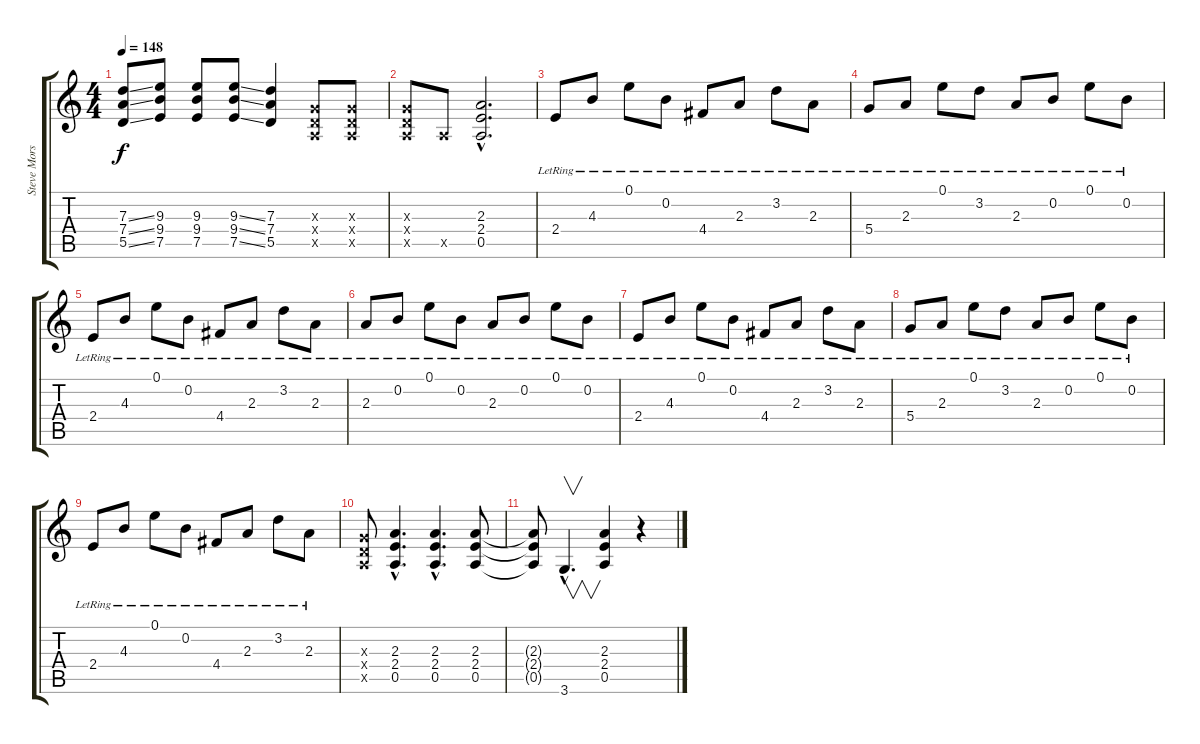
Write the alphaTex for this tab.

\track ("Steve Morse Solo & Rythmn" "Steve Mors") {instrument overdrivenguitar}
\staff {score tabs}
\tuning (E4 B3 G3 D3 A2 E2) {hide}
\ts (4 4)
\tempo 148
\clef g2
\ks c
(7.3{ss} 7.4{ss} 5.5{ss}).8{dy f} (9.3 9.4 7.5).8 (9.3 9.4 7.5).8 (9.3{ss} 9.4{ss} 7.5{ss}).8 (7.3 7.4 5.5).4 (0.3{x} 0.4{x} 0.5{x}).8 (0.3{x} 0.4{x} 0.5{x}).8 |
(0.3{x} 0.4{x} 0.5{x}).8 0.5{x}.8 (2.3{hac} 2.4{hac} 0.5{hac}).2{d} |
2.4{lr}.8 4.3{lr}.8 0.1{lr}.8 0.2{lr}.8 4.4{lr}.8 2.3{lr}.8 3.2{lr}.8 2.3{lr}.8 |
5.4{lr}.8 2.3{lr}.8 0.1{lr}.8 3.2{lr}.8 2.3{lr}.8 0.2{lr}.8 0.1{lr}.8 0.2{lr}.8 |
2.4{lr}.8 4.3{lr}.8 0.1{lr}.8 0.2{lr}.8 4.4{lr}.8 2.3{lr}.8 3.2{lr}.8 2.3{lr}.8 |
2.3{lr}.8 0.2{lr}.8 0.1{lr}.8 0.2{lr}.8 2.3{lr}.8 0.2{lr}.8 0.1{lr}.8 0.2{lr}.8 |
2.4{lr}.8 4.3{lr}.8 0.1{lr}.8 0.2{lr}.8 4.4{lr}.8 2.3{lr}.8 3.2{lr}.8 2.3{lr}.8 |
5.4{lr}.8 2.3{lr}.8 0.1{lr}.8 3.2{lr}.8 2.3{lr}.8 0.2{lr}.8 0.1{lr}.8 0.2{lr}.8 |
2.4{lr}.8 4.3{lr}.8 0.1{lr}.8 0.2{lr}.8 4.4{lr}.8 2.3{lr}.8 3.2{lr}.8 2.3{lr}.8 |
(0.3{x} 0.4{x} 0.5{x}).8 (2.3{hac} 2.4{hac} 0.5{hac}).4{d} (2.3{hac} 2.4{hac} 0.5{hac}).4{d} (2.3 2.4 0.5).8 |
(2.3{t} 2.4{t} 0.5{t}).8 3.6{hac}.4{v d} (2.3 2.4 0.5).4 r.4
